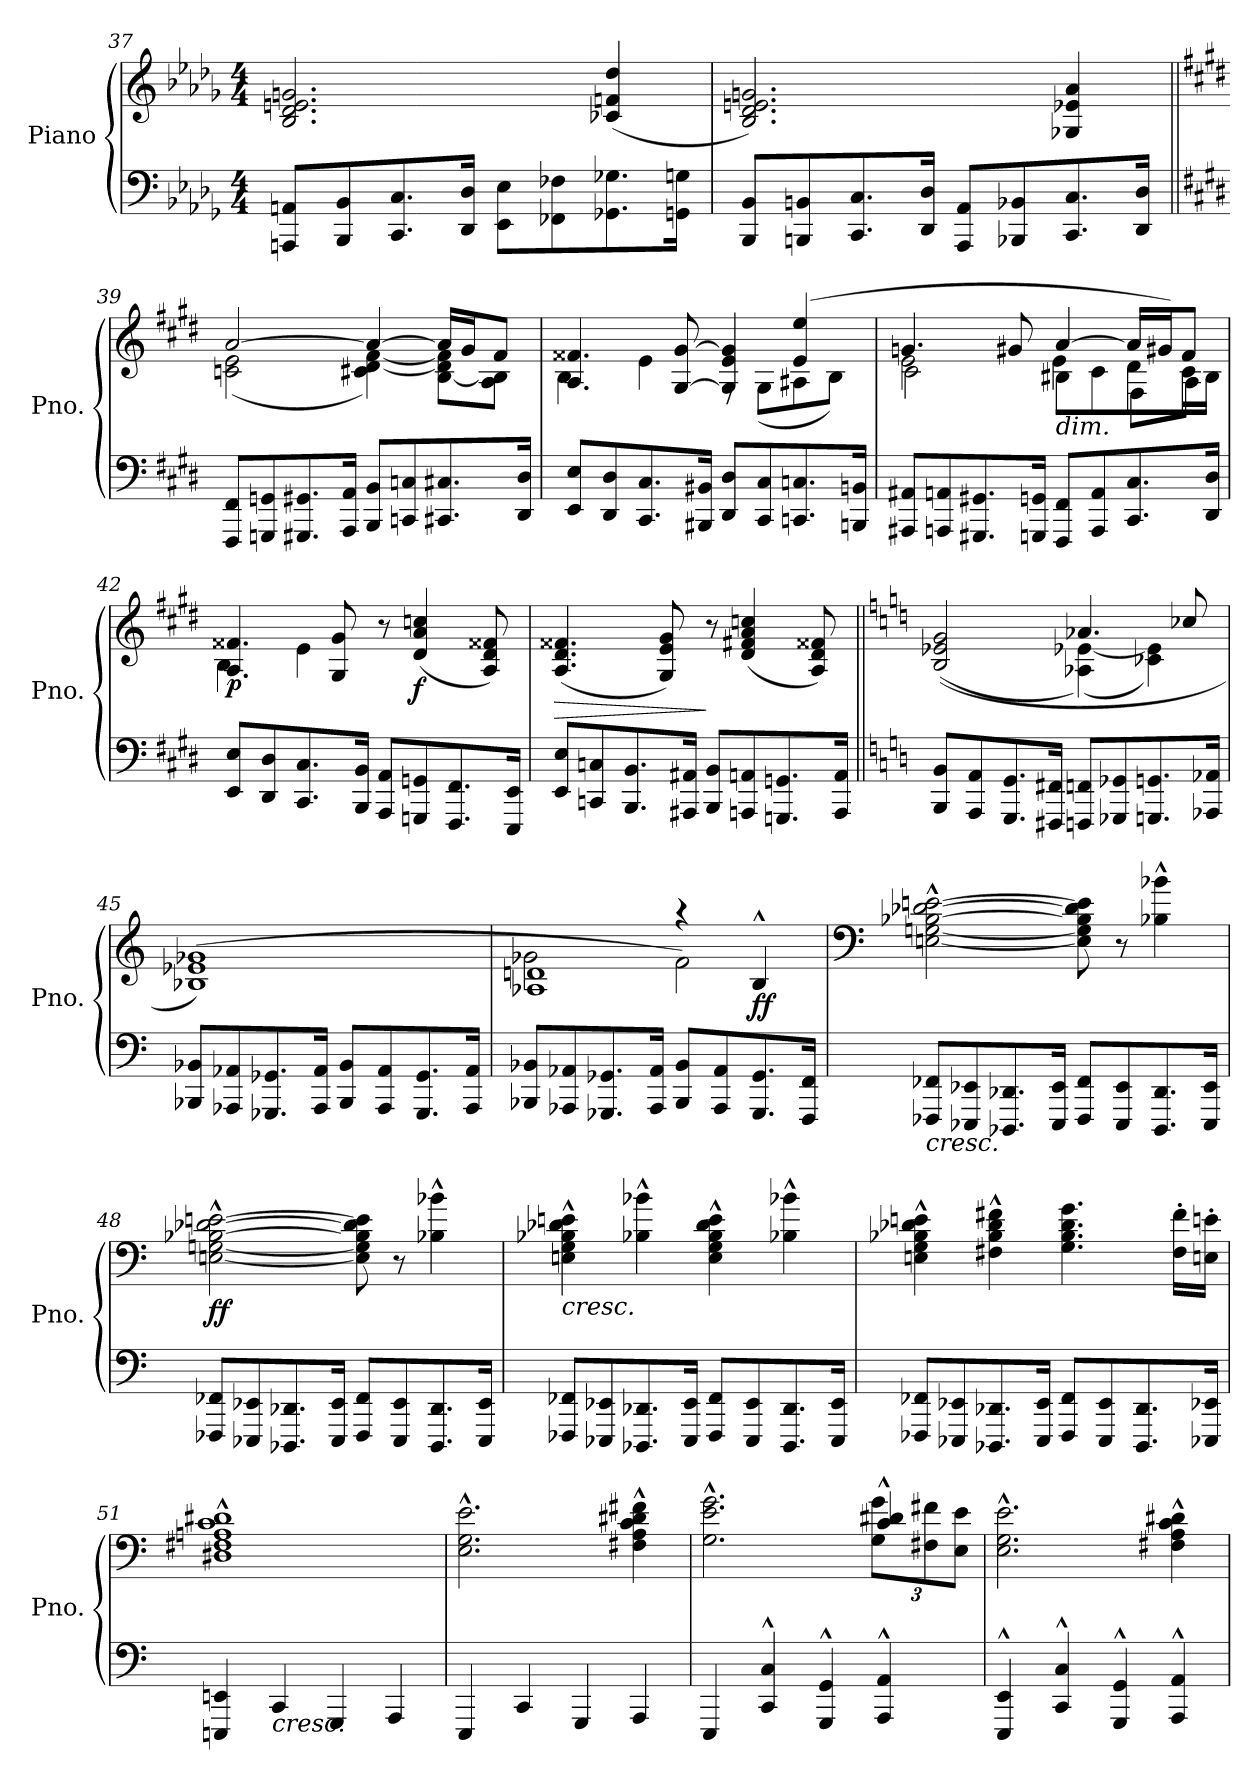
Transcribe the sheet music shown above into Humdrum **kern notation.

**kern	**kern	**dynam
*part1	*part1	*part1
*staff2	*staff1	*staff1/2
*I"Piano	*	*
*I'Pno.	*	*
*clefF4	*clefG2	*
*k[b-e-a-d-g-]	*k[b-e-a-d-g-]	*
*M4/4	*M4/4	*
=37	=37	=37
8AAAn/ 8AAn/L	2.B-/ 2.d-/ 2.en/ 2.gn/	.
8BBB-/ 8BB-/	.	.
8.CC/ 8.C/	.	.
16DD-/ 16D-/Jk	.	.
8EE-\ 8E-\L	.	.
8FF-X\ 8F-X\	.	.
8.GG-X\ 8.G-X\	(>4c-X/ 4fn/ 4dd-/	.
16GGn\ 16Gn\Jk	.	.
=38	=38	=38
8BBB-/ 8BB-/L	2.B-/ 2.d-/ 2.en/ 2.gn/)	.
8BBBn/ 8BBn/	.	.
8.CC/ 8.C/	.	.
16DD-/ 16D-/Jk	.	.
8AAA-/ 8AA-/L	.	.
8BBB-X/ 8BB-X/	.	.
8.CC/ 8.C/	4G-X/ 4e-X/ 4a-/	.
16DD-/ 16D-/Jk	.	.
!!LO:LB:g=z
=39||	=39||	=39||
*k[f#c#g#d#]	*k[f#c#g#d#]	*
*	*^	*
8FFF#/ 8FF#/L	[2a/	(<2cn\ 2e\	.
8GGGn/ 8GGn/	.	.	.
8.GGG#X/ 8.GG#X/	.	.	.
16AAA/ 16AA/Jk	.	.	.
8BBB/ 8BB/L	4a/_	4c#X\ [4d#\ [4f#\)	.
8CCn/ 8Cn/	.	.	.
8.CC#X/ 8.C#X/	16a/LL]	[8B\ 8d#\] 8f#\]L	.
.	16g#/J	.	.
.	8f#/J	8A\ 8B\]J	.
16DD#/ 16D#/Jk	.	.	.
=40	=40	=40	=40
8EE/ 8E/L	4.A/ 4.f##X/	4B\	.
8DD#/ 8D#/	.	.	.
8.CC#/ 8.C#/	.	4e\	.
.	[8G#/ [8g#/	.	.
16BBB#X/ 16BB#X/Jk	.	.	.
8DD#/ 8D#/L	4G#/] 4e/ 4g#/]	8rF	.
8CC#/ 8C#/	.	(<8G#\L	.
8.CCn/ 8.Cn/	(>4e/ 4ee/	8A#X\	.
.	.	8B\J)	.
16BBBn/ 16BBn/Jk	.	.	.
=41	=41	=41	=41
*	*	*^	*
8AAA#X/ 8AA#X/L	4.gn/	2e\	2c#\	.
8AAAn/ 8AAn/	.	.	.	.
8.GGG#X/ 8.GG#X/	.	.	.	.
.	8g#X/	.	.	.
16GGGn/ 16GGn/Jk	.	.	.	.
!	!LO:TX:b:i:t=dim.	!	!	!
8FFF#/ 8FF#/L	[4a/	8B#X\L	4e\	.
8AAA/ 8AA/	.	8c#\	.	.
8.CC#/ 8.C#/	16a/LL]	8d#\	8F#\L	.
.	16g#X/J)	.	.	.
.	8f#/J	16c#\L	8A\J	.
16DD#/ 16D#/Jk	.	16B#\JJ	.	.
*	*	*v	*v	*
!!LO:LB:g=z
=42	=42	=42	=42
!	!	!	!LO:DY:b
8EE/ 8E/L	4.A/ 4.f##X/	4B\	p
8DD#/ 8D#/	.	.	.
8.CC#/ 8.C#/	.	4e\	.
.	8G#/ 8g#/	.	.
16BBB/ 16BB/Jk	.	.	.
8AAA/ 8AA/L	8r	2ryy	.
!	!	!	!LO:DY:b
8GGGn/ 8GGn/	(<4d#/ 4a/ 4ccn/	.	f
8.FFF#/ 8.FF#/	.	.	.
.	8A/ 8d#/ 8f##X/)	.	.
16EEE/ 16EE/Jk	.	.	.
*	*v	*v	*
=43	=43	=43
!	!	!LO:HP:b
8EE/ 8E/L	(>4.A/ 4.d#/ 4.f##X/	>
8CCn/ 8Cn/	.	.
8.BBB/ 8.BB/	.	.
.	8G#/ 8e/ 8g#/)	.
16AAA#X/ 16AA#X/Jk	.	.
8BBB/ 8BB/L	8r	]
8AAAn/ 8AAn/	(>4d#/ 4f#X/ 4a/ 4ccn/	.
8.GGGn/ 8.GGn/	.	.
.	8A/ 8d#/ 8f##X/)	.
16AAA/ 16AA/Jk	.	.
=44||	=44||	=44||
*k[]	*k[]	*
*	*^	*
8BBB/ 8BB/L	(<(>2B/ 2e-X/ 2g/	2ryy	.
8AAA/ 8AA/	.	.	.
8.GGG/ 8.GG/	.	.	.
16FFF#X/ 16FF#X/Jk	.	.	.
8FFFn/ 8FFn/L	4.a-X/	(<4A-X\ [4e-X\)	.
8GGG-X/ 8GG-X/	.	.	.
8.GGGn/ 8.GGn/	.	4c-X\ 4e-\])	.
.	8cc-X/	.	.
16AAA-X/ 16AA-X/Jk	.	.	.
*	*v	*v	*
!!LO:LB:g=z
=45	=45	=45
8BBB-X/ 8BB-X/L	(>1B-X 1e-X 1g-X)	.
8AAA-X/ 8AA-X/	.	.
8.GGG-X/ 8.GG-X/	.	.
16AAA-/ 16AA-/Jk	.	.
8BBB-/ 8BB-/L	.	.
8AAA-/ 8AA-/	.	.
8.GGG-/ 8.GG-/	.	.
16AAA-/ 16AA-/Jk	.	.
=46	=46	=46
*	*^	*
*	*	*^	*
8BBB-X/ 8BB-X/L	2g-X\	1A-X 1dn	2ryy	.
8AAA-X/ 8AA-X/	.	.	.	.
8.GGG-X/ 8.GG-X/	.	.	.	.
16AAA-/ 16AA-/Jk	.	.	.	.
8BBB-/ 8BB-/L	2f\)	.	4raa	.
8AAA-/ 8AA-/	.	.	.	.
!	!	!	!	!LO:DY:b
8.GGG-/ 8.GG-/	.	.	4B^^/	ff
16FFF/ 16FF/Jk	.	.	.	.
*	*v	*v	*v	*
=47	=47	=47
*	*clefF4	*
!LO:TX:b:i:t=cresc.	!	!
8FFF-X/ 8FF-X/L	[2En\^^ [2Gn\^^ [2B-X\^^ [2d-X\^^ [2en\^^	.
8EEE-X/ 8EE-X/	.	.
8.DDD-X/ 8.DD-X/	.	.
16EEE-/ 16EE-/Jk	.	.
8FFF-/ 8FF-/L	8E\] 8G\] 8B-\] 8d-\] 8e\]	.
8EEE-/ 8EE-/	8r	.
8.DDD-/ 8.DD-/	4B-X\^^ 4b-X\^^	.
16EEE-/ 16EE-/Jk	.	.
!!LO:LB:g=z
=48	=48	=48
!	!	!LO:DY:b
8FFF-X/ 8FF-X/L	[2En\^^ [2Gn\^^ [2B-X\^^ [2d-X\^^ [2en\^^	ff
8EEE-X/ 8EE-X/	.	.
8.DDD-X/ 8.DD-X/	.	.
16EEE-/ 16EE-/Jk	.	.
8FFF-/ 8FF-/L	8E\] 8G\] 8B-\] 8d-\] 8e\]	.
8EEE-/ 8EE-/	8r	.
8.DDD-/ 8.DD-/	4B-X\^^ 4b-X\^^	.
16EEE-/ 16EE-/Jk	.	.
=49	=49	=49
!	!LO:TX:b:i:t=cresc.	!
!	!	!LO:DY:b
!	!	!LO:DY:n=1:b
8FFF-X/ 8FF-X/L	4En\^^ 4G\^^ 4B-X\^^ 4d-X\^^ 4en\^^	other-dynamics f
8EEE-X/ 8EE-X/	.	.
8.DDD-X/ 8.DD-X/	4B-X\^^ 4b-X\^^	.
16EEE-/ 16EE-/Jk	.	.
8FFF-/ 8FF-/L	4E\^^ 4G\^^ 4B-\^^ 4d-\^^ 4e\^^	.
8EEE-/ 8EE-/	.	.
8.DDD-/ 8.DD-/	4B-X\^^ 4b-X\^^	.
16EEE-/ 16EE-/Jk	.	.
=50	=50	=50
8FFF-X/ 8FF-X/L	4En\^^ 4G\^^ 4B-X\^^ 4d-X\^^ 4en\^^	.
8EEE-X/ 8EE-X/	.	.
8.DDD-X/ 8.DD-X/	4F#X\^^ 4B-\^^ 4d-\^^ 4f#X\^^	.
16EEE-/ 16EE-/Jk	.	.
8FFF-/ 8FF-/L	4.G\ 4.B-\ 4.d-\ 4.g\	.
8EEE-/ 8EE-/	.	.
8.DDD-/ 8.DD-/	.	.
.	16F#\' 16f#\'LL	.
16EEE-X/ 16EE-X/Jk	16En\' 16en\'JJ	.
!!LO:PB:g=z
=51	=51	=51
!	!	!LO:DY:b=2
!	!	!LO:DY:n=1:b
4EEEn/ 4EEn/	1D#X^^ 1F#X^^ 1An^^ 1c^^ 1d#X^^	p ff
!LO:TX:b:i:t=cresc.	!	!
4CC/	.	.
4GGG/	.	.
4AAA/	.	.
=52	=52	=52
4EEE/	2.E\^^ 2.G\^^ 2.e\^^	.
4CC/	.	.
4GGG/	.	.
4AAA/	4F#X\^^ 4A\^^ 4c\^^ 4d#X\^^ 4f#X\^^	.
=53	=53	=53
*	*^	*
4EEE/	2.G\^^ 2.e\^^ 2.g\^^	2.ryy	.
4CC/^^ 4C/^^	.	.	.
4GGG/^^ 4GG/^^	.	.	.
*	*	*Xbrackettup	*
4AAA/^^ 4AA/^^	4c/^^ 4d#X/^^	12G\ 12g\L	.
.	.	12F#X\ 12f#X\	.
.	.	12E\ 12e\J	.
*	*v	*v	*
=54	=54	=54
4EEE/^^ 4EE/^^	2.E\^^ 2.G\^^ 2.e\^^	.
4CC/^^ 4C/^^	.	.
4GGG/^^ 4GG/^^	.	.
4AAA/^^ 4AA/^^	4F#X\^^ 4A\^^ 4c\^^ 4d#X\^^	.
=	=	=
*-	*-	*-
